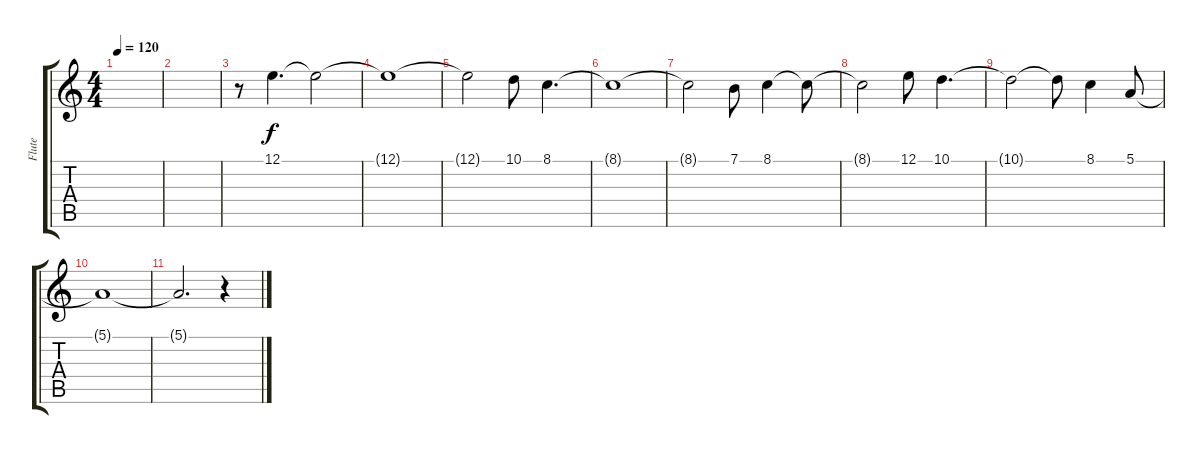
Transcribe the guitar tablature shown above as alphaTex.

\track ("Flute" "Flute") {instrument stringensemble2}
\staff {score tabs}
\tuning (E4 B3 G3 D3 A2 E2) {hide}
\ts (4 4)
\tempo 120
\clef g2
\ks c
|
|
r.8 12.1.4{d} 12.1{t}.2 |
12.1{t}.1 |
12.1{t}.2 10.1.8 8.1.4{d} |
8.1{t}.1 |
8.1{t}.2 7.1.8 8.1.4 8.1{t}.8 |
8.1{t}.2 12.1.8 10.1.4{d} |
10.1{t}.2 10.1{t}.8 8.1.4 5.1.8 |
5.1{t}.1 |
5.1{t}.2{d} r.4
